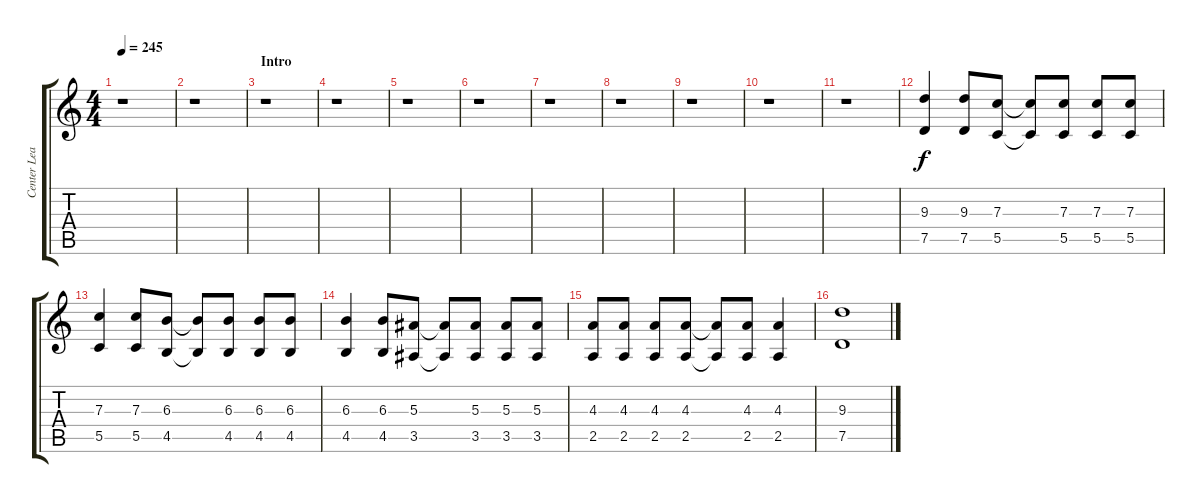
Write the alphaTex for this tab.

\track ("Center Lead" "Center Lea") {instrument overdrivenguitar}
\staff {score tabs}
\tuning (D4 A3 F3 C3 G2 D2) {hide}
\ts (4 4)
\tempo 245
\clef g2
\ks aminor
r.1{dy f instrument overdrivenguitar} |
r.1 |
\section ("" "Intro")
r.1 |
r.1 |
r.1 |
r.1 |
r.1 |
r.1 |
r.1 |
r.1 |
r.1 |
(9.3 7.5).4 (9.3 7.5).8 (7.3 5.5).8 (7.3{t} 5.5{t}).8 (7.3 5.5).8 (7.3 5.5).8 (7.3 5.5).8 |
(7.3 5.5).4 (7.3 5.5).8 (6.3 4.5).8 (6.3{t} 4.5{t}).8 (6.3 4.5).8 (6.3 4.5).8 (6.3 4.5).8 |
(6.3 4.5).4 (6.3 4.5).8 (5.3 3.5).8 (5.3{t} 3.5{t}).8 (5.3 3.5).8 (5.3 3.5).8 (5.3 3.5).8 |
(4.3 2.5).8 (4.3 2.5).8 (4.3 2.5).8 (4.3 2.5).8 (4.3{t} 2.5{t}).8 (4.3 2.5).8 (4.3 2.5).4 |
(9.3 7.5).1
